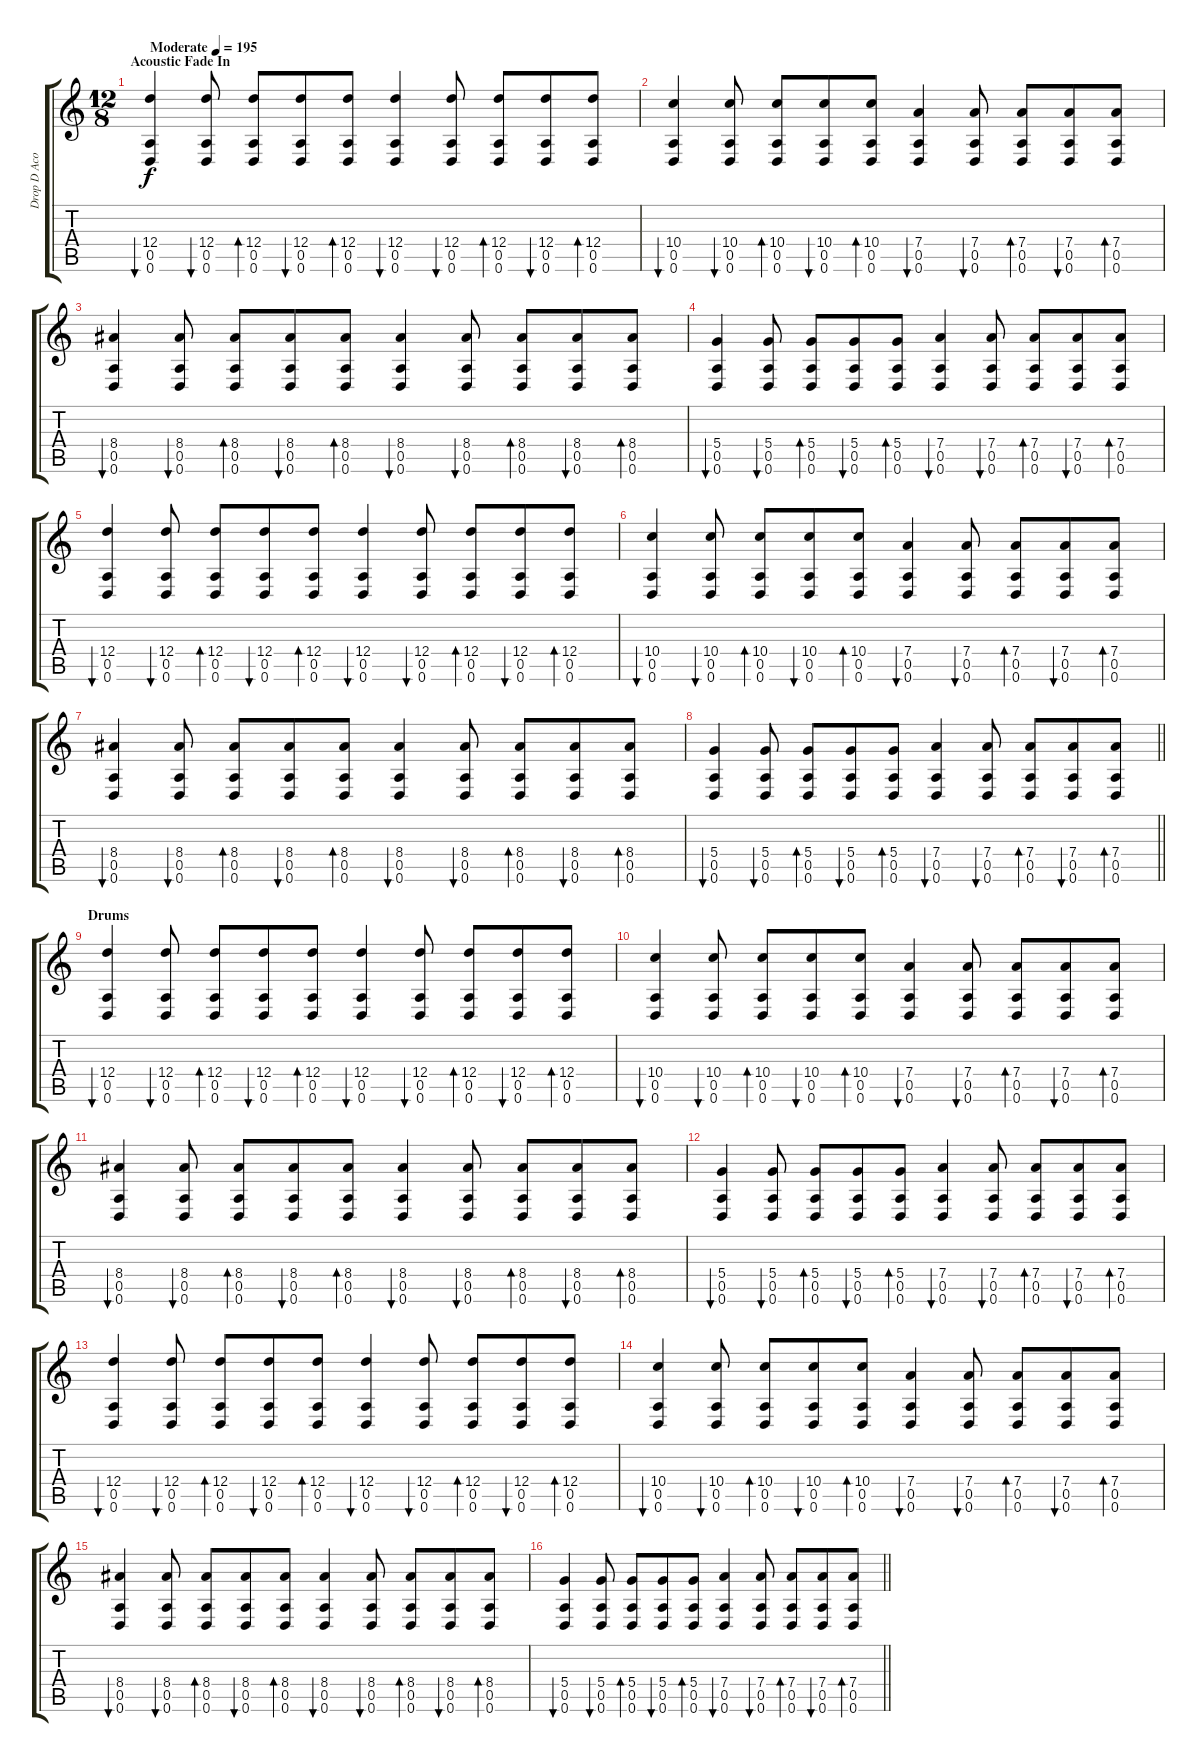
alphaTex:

\track ("Drop D Acoustic" "Drop D Aco") {instrument acousticguitarsteel}
\staff {score tabs}
\tuning (E4 B3 G3 D3 A2 D2) {hide}
\ts (12 8)
\section ("" "Acoustic Fade In")
\tempo (195 "Moderate")
\clef g2
\ks c
(12.4 0.5 0.6).4{bu 120 dy f volume 0 instrument acousticguitarsteel} (12.4 0.5 0.6).8{bu 120 volume 12} (12.4 0.5 0.6).8{bd 60} (12.4 0.5 0.6).8{bu 60} (12.4 0.5 0.6).8{bd 60} (12.4 0.5 0.6).4{bu 120} (12.4 0.5 0.6).8{bu 120} (12.4 0.5 0.6).8{bd 60} (12.4 0.5 0.6).8{bu 60} (12.4 0.5 0.6).8{bd 60} |
(10.4 0.5 0.6).4{bu 120} (10.4 0.5 0.6).8{bu 120} (10.4 0.5 0.6).8{bd 60} (10.4 0.5 0.6).8{bu 60} (10.4 0.5 0.6).8{bd 60} (7.4 0.5 0.6).4{bu 120} (7.4 0.5 0.6).8{bu 120} (7.4 0.5 0.6).8{bd 60} (7.4 0.5 0.6).8{bu 60} (7.4 0.5 0.6).8{bd 60} |
(8.4 0.5 0.6).4{bu 120} (8.4 0.5 0.6).8{bu 120} (8.4 0.5 0.6).8{bd 60} (8.4 0.5 0.6).8{bu 60} (8.4 0.5 0.6).8{bd 60} (8.4 0.5 0.6).4{bu 120} (8.4 0.5 0.6).8{bu 120} (8.4 0.5 0.6).8{bd 60} (8.4 0.5 0.6).8{bu 60} (8.4 0.5 0.6).8{bd 60} |
(5.4 0.5 0.6).4{bu 120} (5.4 0.5 0.6).8{bu 120} (5.4 0.5 0.6).8{bd 60} (5.4 0.5 0.6).8{bu 60} (5.4 0.5 0.6).8{bd 60} (7.4 0.5 0.6).4{bu 120} (7.4 0.5 0.6).8{bu 120} (7.4 0.5 0.6).8{bd 60} (7.4 0.5 0.6).8{bu 60} (7.4 0.5 0.6).8{bd 60} |
(12.4 0.5 0.6).4{bu 120} (12.4 0.5 0.6).8{bu 120} (12.4 0.5 0.6).8{bd 60} (12.4 0.5 0.6).8{bu 60} (12.4 0.5 0.6).8{bd 60} (12.4 0.5 0.6).4{bu 120} (12.4 0.5 0.6).8{bu 120} (12.4 0.5 0.6).8{bd 60} (12.4 0.5 0.6).8{bu 60} (12.4 0.5 0.6).8{bd 60} |
(10.4 0.5 0.6).4{bu 120} (10.4 0.5 0.6).8{bu 120} (10.4 0.5 0.6).8{bd 60} (10.4 0.5 0.6).8{bu 60} (10.4 0.5 0.6).8{bd 60} (7.4 0.5 0.6).4{bu 120} (7.4 0.5 0.6).8{bu 120} (7.4 0.5 0.6).8{bd 60} (7.4 0.5 0.6).8{bu 60} (7.4 0.5 0.6).8{bd 60} |
(8.4 0.5 0.6).4{bu 120} (8.4 0.5 0.6).8{bu 120} (8.4 0.5 0.6).8{bd 60} (8.4 0.5 0.6).8{bu 60} (8.4 0.5 0.6).8{bd 60} (8.4 0.5 0.6).4{bu 120} (8.4 0.5 0.6).8{bu 120} (8.4 0.5 0.6).8{bd 60} (8.4 0.5 0.6).8{bu 60} (8.4 0.5 0.6).8{bd 60} |
\barLineRight lightlight
(5.4 0.5 0.6).4{bu 120} (5.4 0.5 0.6).8{bu 120} (5.4 0.5 0.6).8{bd 60} (5.4 0.5 0.6).8{bu 60} (5.4 0.5 0.6).8{bd 60} (7.4 0.5 0.6).4{bu 120} (7.4 0.5 0.6).8{bu 120} (7.4 0.5 0.6).8{bd 60} (7.4 0.5 0.6).8{bu 60} (7.4 0.5 0.6).8{bd 60} |
\section ("" "Drums")
(12.4 0.5 0.6).4{bu 120} (12.4 0.5 0.6).8{bu 120} (12.4 0.5 0.6).8{bd 60} (12.4 0.5 0.6).8{bu 60} (12.4 0.5 0.6).8{bd 60} (12.4 0.5 0.6).4{bu 120} (12.4 0.5 0.6).8{bu 120} (12.4 0.5 0.6).8{bd 60} (12.4 0.5 0.6).8{bu 60} (12.4 0.5 0.6).8{bd 60} |
(10.4 0.5 0.6).4{bu 120} (10.4 0.5 0.6).8{bu 120} (10.4 0.5 0.6).8{bd 60} (10.4 0.5 0.6).8{bu 60} (10.4 0.5 0.6).8{bd 60} (7.4 0.5 0.6).4{bu 120} (7.4 0.5 0.6).8{bu 120} (7.4 0.5 0.6).8{bd 60} (7.4 0.5 0.6).8{bu 60} (7.4 0.5 0.6).8{bd 60} |
(8.4 0.5 0.6).4{bu 120} (8.4 0.5 0.6).8{bu 120} (8.4 0.5 0.6).8{bd 60} (8.4 0.5 0.6).8{bu 60} (8.4 0.5 0.6).8{bd 60} (8.4 0.5 0.6).4{bu 120} (8.4 0.5 0.6).8{bu 120} (8.4 0.5 0.6).8{bd 60} (8.4 0.5 0.6).8{bu 60} (8.4 0.5 0.6).8{bd 60} |
(5.4 0.5 0.6).4{bu 120} (5.4 0.5 0.6).8{bu 120} (5.4 0.5 0.6).8{bd 60} (5.4 0.5 0.6).8{bu 60} (5.4 0.5 0.6).8{bd 60} (7.4 0.5 0.6).4{bu 120} (7.4 0.5 0.6).8{bu 120} (7.4 0.5 0.6).8{bd 60} (7.4 0.5 0.6).8{bu 60} (7.4 0.5 0.6).8{bd 60} |
(12.4 0.5 0.6).4{bu 120} (12.4 0.5 0.6).8{bu 120} (12.4 0.5 0.6).8{bd 60} (12.4 0.5 0.6).8{bu 60} (12.4 0.5 0.6).8{bd 60} (12.4 0.5 0.6).4{bu 120} (12.4 0.5 0.6).8{bu 120} (12.4 0.5 0.6).8{bd 60} (12.4 0.5 0.6).8{bu 60} (12.4 0.5 0.6).8{bd 60} |
(10.4 0.5 0.6).4{bu 120} (10.4 0.5 0.6).8{bu 120} (10.4 0.5 0.6).8{bd 60} (10.4 0.5 0.6).8{bu 60} (10.4 0.5 0.6).8{bd 60} (7.4 0.5 0.6).4{bu 120} (7.4 0.5 0.6).8{bu 120} (7.4 0.5 0.6).8{bd 60} (7.4 0.5 0.6).8{bu 60} (7.4 0.5 0.6).8{bd 60} |
(8.4 0.5 0.6).4{bu 120} (8.4 0.5 0.6).8{bu 120} (8.4 0.5 0.6).8{bd 60} (8.4 0.5 0.6).8{bu 60} (8.4 0.5 0.6).8{bd 60} (8.4 0.5 0.6).4{bu 120} (8.4 0.5 0.6).8{bu 120} (8.4 0.5 0.6).8{bd 60} (8.4 0.5 0.6).8{bu 60} (8.4 0.5 0.6).8{bd 60} |
\barLineRight lightlight
(5.4 0.5 0.6).4{bu 120} (5.4 0.5 0.6).8{bu 120} (5.4 0.5 0.6).8{bd 60} (5.4 0.5 0.6).8{bu 60} (5.4 0.5 0.6).8{bd 60} (7.4 0.5 0.6).4{bu 120} (7.4 0.5 0.6).8{bu 120} (7.4 0.5 0.6).8{bd 60} (7.4 0.5 0.6).8{bu 60} (7.4 0.5 0.6).8{bd 60}
